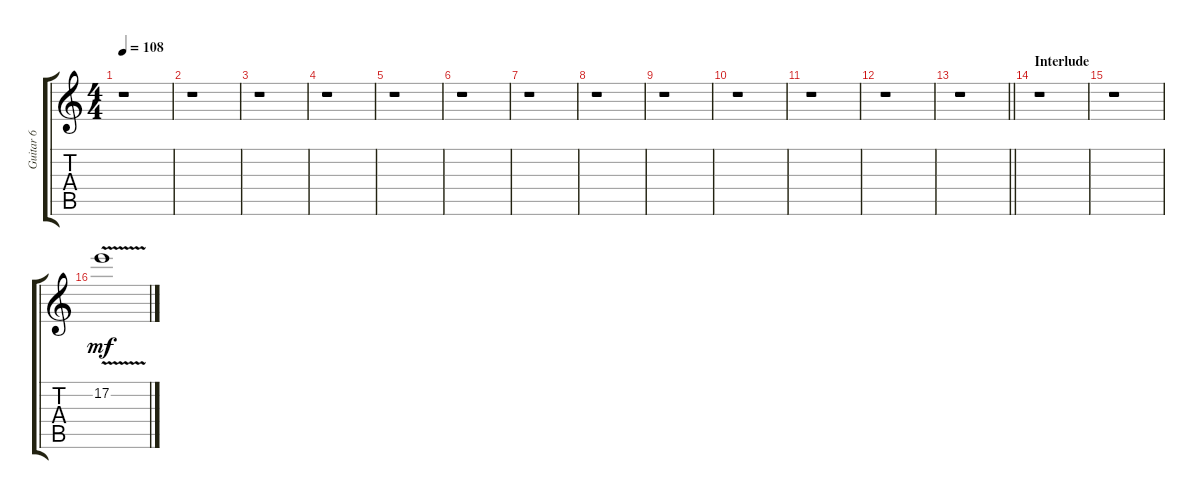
\track ("Guitar 6" "Guitar 6") {instrument distortionguitar}
\staff {score tabs}
\tuning (E4 B3 G3 D3 A2 E2) {hide}
\ts (4 4)
\tempo 108
\clef g2
\ks c
r.1{dy mf} |
r.1 |
r.1 |
r.1 |
r.1 |
r.1 |
r.1 |
r.1 |
r.1 |
r.1 |
r.1 |
r.1 |
\barLineRight lightlight
r.1 |
\section ("" "Interlude")
r.1 |
r.1 |
17.2{v}.1
